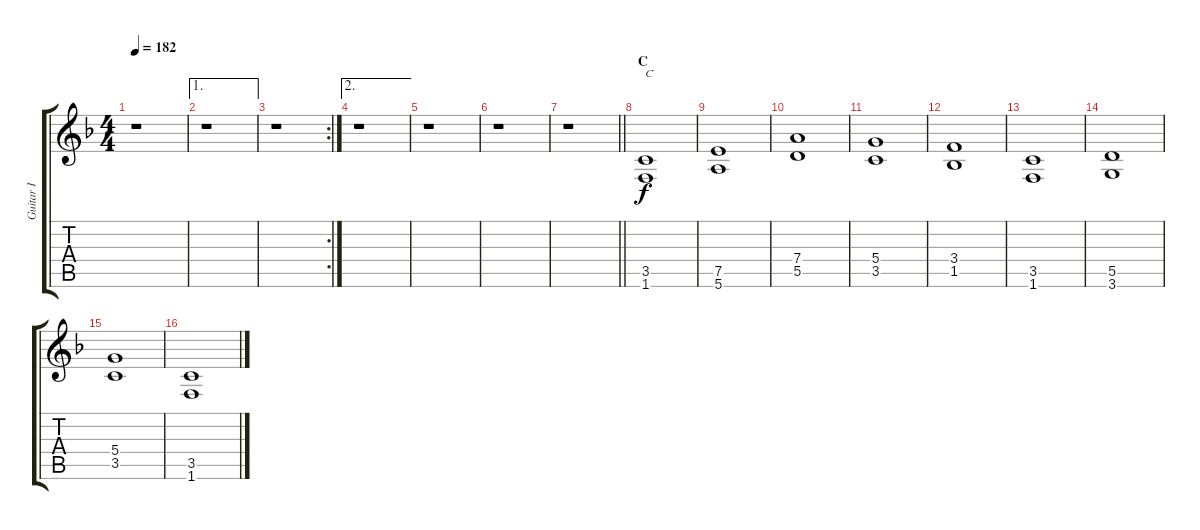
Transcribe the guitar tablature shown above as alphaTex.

\track ("Guitar I" "Guitar I") {instrument overdrivenguitar}
\staff {score tabs}
\tuning (E4 B3 G3 D3 A2 E2) {hide}
\ts (4 4)
\tempo 182
\clef g2
\ks f
r.1{dy f} |
\ae 1
r.1 |
\rc 2
r.1 |
\ae 2
r.1 |
r.1 |
r.1 |
\barLineRight lightlight
r.1 |
\section ("" "C")
(3.5 1.6).1{txt "C"} |
(7.5 5.6).1 |
(7.4 5.5).1 |
(5.4 3.5).1 |
(3.4 1.5).1 |
(3.5 1.6).1 |
(5.5 3.6).1 |
(5.4 3.5).1 |
(3.5 1.6).1
